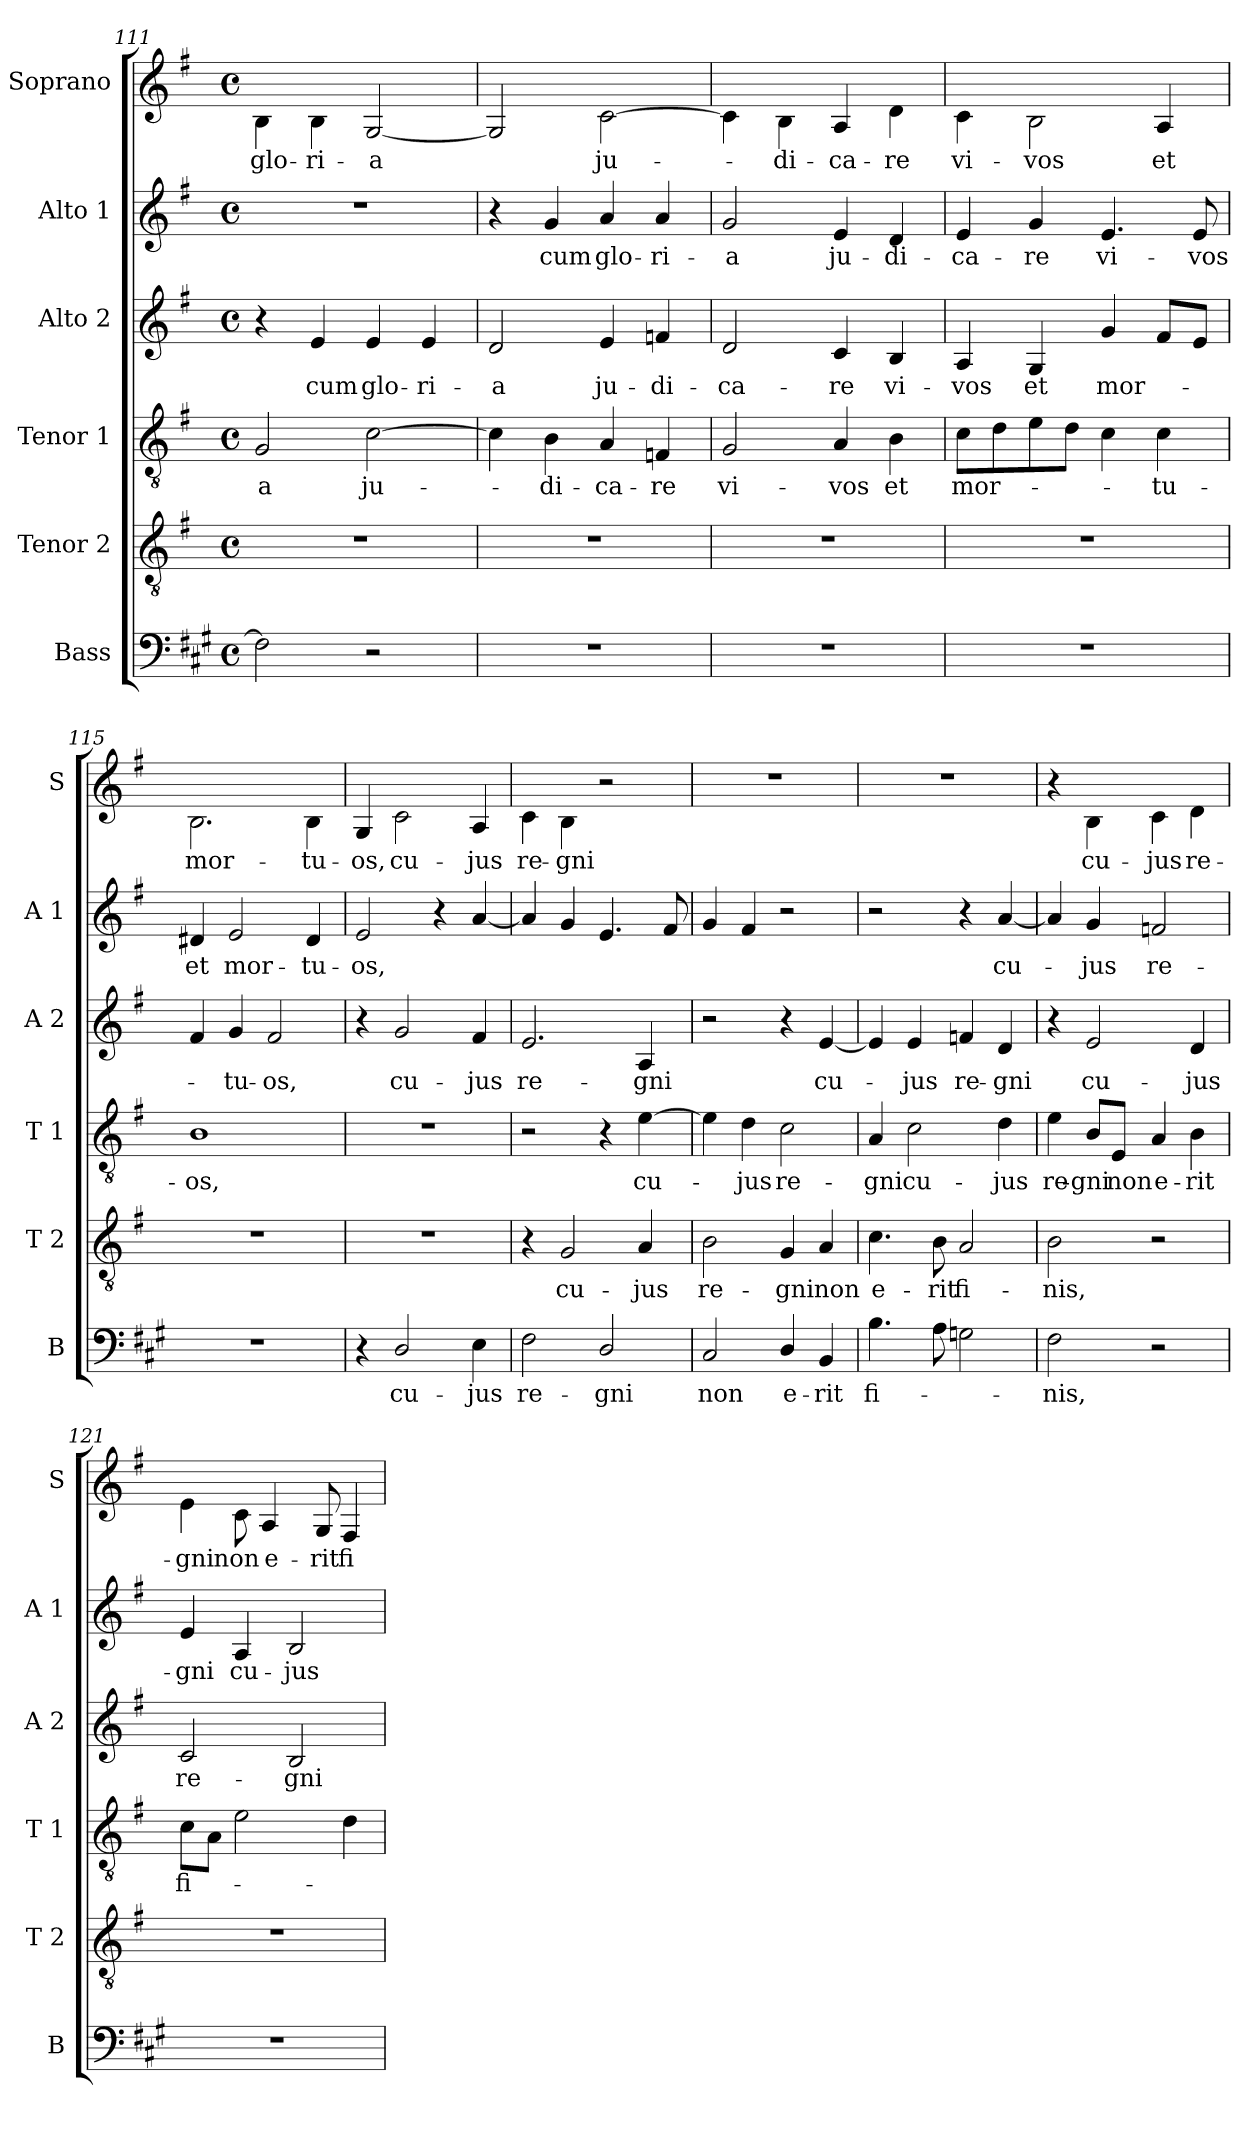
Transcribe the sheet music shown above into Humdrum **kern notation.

**kern	**text	**kern	**text	**kern	**text	**kern	**text	**kern	**text	**kern	**text
*part6	*part6	*part5	*part5	*part4	*part4	*part3	*part3	*part2	*part2	*part1	*part1
*staff6	*staff6	*staff5	*staff5	*staff4	*staff4	*staff3	*staff3	*staff2	*staff2	*staff1	*staff1
*I"Bass	*	*I"Tenor 2	*	*I"Tenor 1	*	*I"Alto 2	*	*I"Alto 1	*	*I"Soprano	*
*I'B	*	*I'T 2	*	*I'T 1	*	*I'A 2	*	*I'A 1	*	*I'S	*
*clefF4	*	*clefGv2	*	*clefGv2	*	*clefG2	*	*clefG2	*	*clefG2	*
*ITrd1c2	*	*	*	*	*	*	*	*	*	*ITrd-7c-12	*
*k[f#]	*	*k[f#]	*	*k[f#]	*	*k[f#]	*	*k[f#]	*	*k[f#]	*
*G:	*	*G:	*	*G:	*	*G:	*	*G:	*	*G:	*
*M4/4	*	*M4/4	*	*M4/4	*	*M4/4	*	*M4/4	*	*M4/4	*
*met(c)	*	*met(c)	*	*met(c)	*	*met(c)	*	*met(c)	*	*met(c)	*
=111	=111	=111	=111	=111	=111	=111	=111	=111	=111	=111	=111
2E\]	.	1r	.	2G/	-a	4r	.	1r	.	4b\	glo-
.	.	.	.	.	.	4e/	cum	.	.	4b\	-ri-
2r	.	.	.	[2c\	ju-	4e/	glo-	.	.	[2g/	-a
.	.	.	.	.	.	4e/	-ri-	.	.	.	.
=112	=112	=112	=112	=112	=112	=112	=112	=112	=112	=112	=112
1r	.	1r	.	4c\]	.	2d/	-a	4r	.	2g/]	.
.	.	.	.	4B\	-di-	.	.	4g/	cum	.	.
.	.	.	.	4A/	-ca-	4e/	ju-	4a/	glo-	[2cc\	ju-
.	.	.	.	4Fn/	-re	4fn/	-di-	4a/	-ri-	.	.
=113	=113	=113	=113	=113	=113	=113	=113	=113	=113	=113	=113
1r	.	1r	.	2G/	vi-	2d/	-ca-	2g/	-a	4cc\]	.
.	.	.	.	.	.	.	.	.	.	4b\	-di-
.	.	.	.	4A/	-vos	4c/	-re	4e/	ju-	4a/	-ca-
.	.	.	.	4B\	et	4B/	vi-	4d/	-di-	4dd\	-re
=114	=114	=114	=114	=114	=114	=114	=114	=114	=114	=114	=114
1r	.	1r	.	8c\L	mor-	4A/	-vos	4e/	-ca-	4cc\	vi-
.	.	.	.	8d\	.	.	.	.	.	.	.
.	.	.	.	8e\	.	4G/	et	4g/	-re	2b\	-vos
.	.	.	.	8d\J	.	.	.	.	.	.	.
.	.	.	.	4c\	.	4g/	mor-	4.e/	vi-	.	.
.	.	.	.	4c\	-tu-	8f#/L	.	.	.	4a/	et
.	.	.	.	.	.	8e/J	.	8e/	-vos	.	.
!!LO:PB:g=z
=115	=115	=115	=115	=115	=115	=115	=115	=115	=115	=115	=115
1r	.	1r	.	1B	-os,	4f#/	.	4d#X/	et	2.b\	mor-
.	.	.	.	.	.	4g/	-tu-	2e/	mor-	.	.
.	.	.	.	.	.	2f#/	-os,	.	.	.	.
.	.	.	.	.	.	.	.	4d#/	-tu-	4b\	-tu-
=116	=116	=116	=116	=116	=116	=116	=116	=116	=116	=116	=116
4r	.	1r	.	1r	.	4r	.	2e/	-os,	4g/	-os,
2C/	cu-	.	.	.	.	2g/	cu-	.	.	2cc\	cu-
.	.	.	.	.	.	.	.	4r	.	.	.
4D\	-jus	.	.	.	.	4f#/	-jus	[4a/	.	4a/	-jus
=117	=117	=117	=117	=117	=117	=117	=117	=117	=117	=117	=117
2E\	re-	4r	.	2r	.	2.e/	re-	4a/]	.	4cc\	re-
.	.	2G/	cu-	.	.	.	.	4g/	.	4b\	-gni
2C/	-gni	.	.	4r	.	.	.	4.e/	.	2r	.
.	.	4A/	-jus	[4e\	cu-	4A/	-gni	.	.	.	.
.	.	.	.	.	.	.	.	8f#/	.	.	.
=118	=118	=118	=118	=118	=118	=118	=118	=118	=118	=118	=118
2BB/	non	2B\	re-	4e\]	.	2r	.	4g/	.	1r	.
.	.	.	.	4d\	-jus	.	.	4f#/	.	.	.
4C/	e-	4G/	-gni	2c\	re-	4r	.	2r	.	.	.
4AA/	-rit	4A/	non	.	.	[4e/	cu-	.	.	.	.
=119	=119	=119	=119	=119	=119	=119	=119	=119	=119	=119	=119
4.A\	fi-	4.c\	e-	4A/	-gni	4e/]	.	2r	.	1r	.
.	.	.	.	2c\	cu-	4e/	-jus	.	.	.	.
8G\	.	8B\	-rit	.	.	.	.	.	.	.	.
2Fn\	.	2A/	fi-	.	.	4fn/	re-	4r	.	.	.
.	.	.	.	4d\	-jus	4d/	-gni	[4a/	cu-	.	.
=120	=120	=120	=120	=120	=120	=120	=120	=120	=120	=120	=120
2E\	-nis,	2B\	-nis,	4e\	re-	4r	.	4a/]	.	4r	.
.	.	.	.	8B/L	-gni	2e/	cu-	4g/	-jus	4b\	cu-
.	.	.	.	8E/J	non	.	.	.	.	.	.
2r	.	2r	.	4A/	e-	.	.	2fn/	re-	4cc\	-jus
.	.	.	.	4B\	-rit	4d/	-jus	.	.	4dd\	re-
!!LO:LB:g=z
=121	=121	=121	=121	=121	=121	=121	=121	=121	=121	=121	=121
1r	.	1r	.	8c\L	fi-	2c/	re-	4e/	-gni	4ee\	-gni
.	.	.	.	8A\J	.	.	.	.	.	.	.
.	.	.	.	2e\	.	.	.	4A/	cu-	8cc\	non
.	.	.	.	.	.	.	.	.	.	4a/	e-
.	.	.	.	.	.	2B/	-gni	2B/	-jus	.	.
.	.	.	.	.	.	.	.	.	.	8g/	-rit
.	.	.	.	4d\	.	.	.	.	.	4f#/	fi-
=	=	=	=	=	=	=	=	=	=	=	=
*-	*-	*-	*-	*-	*-	*-	*-	*-	*-	*-	*-
